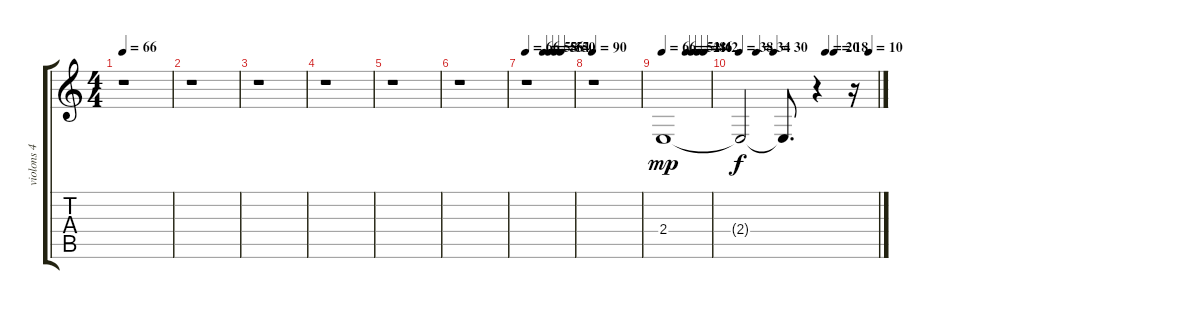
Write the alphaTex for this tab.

\track ("violons 4" "violons 4") {instrument stringensemble1}
\staff {score tabs}
\tuning (E4 B3 G3 D3 A2 E2) {hide}
\ts (4 4)
\tempo 66
\clef g2
\ks c
r.1{dy mp} |
r.1 |
r.1 |
r.1 |
r.1 |
r.1 |
\tempo 66
\tempo (58 0.375)
\tempo (56 0.5)
\tempo (54 0.625)
\tempo (50 0.75)
r.1 |
\tempo 90
r.1 |
\tempo 66
\tempo (52 0.5)
\tempo (48 0.625)
\tempo (46 0.75)
\tempo (42 0.875)
2.4.1{volume 2} |
\tempo 38
\tempo (34 0.125)
\tempo (30 0.25)
\tempo (20 0.625)
\tempo (18 0.6875)
\tempo (10 0.9375)
2.4{t}.2{dy f} 2.4{t}.8{d} r.4 r.16
